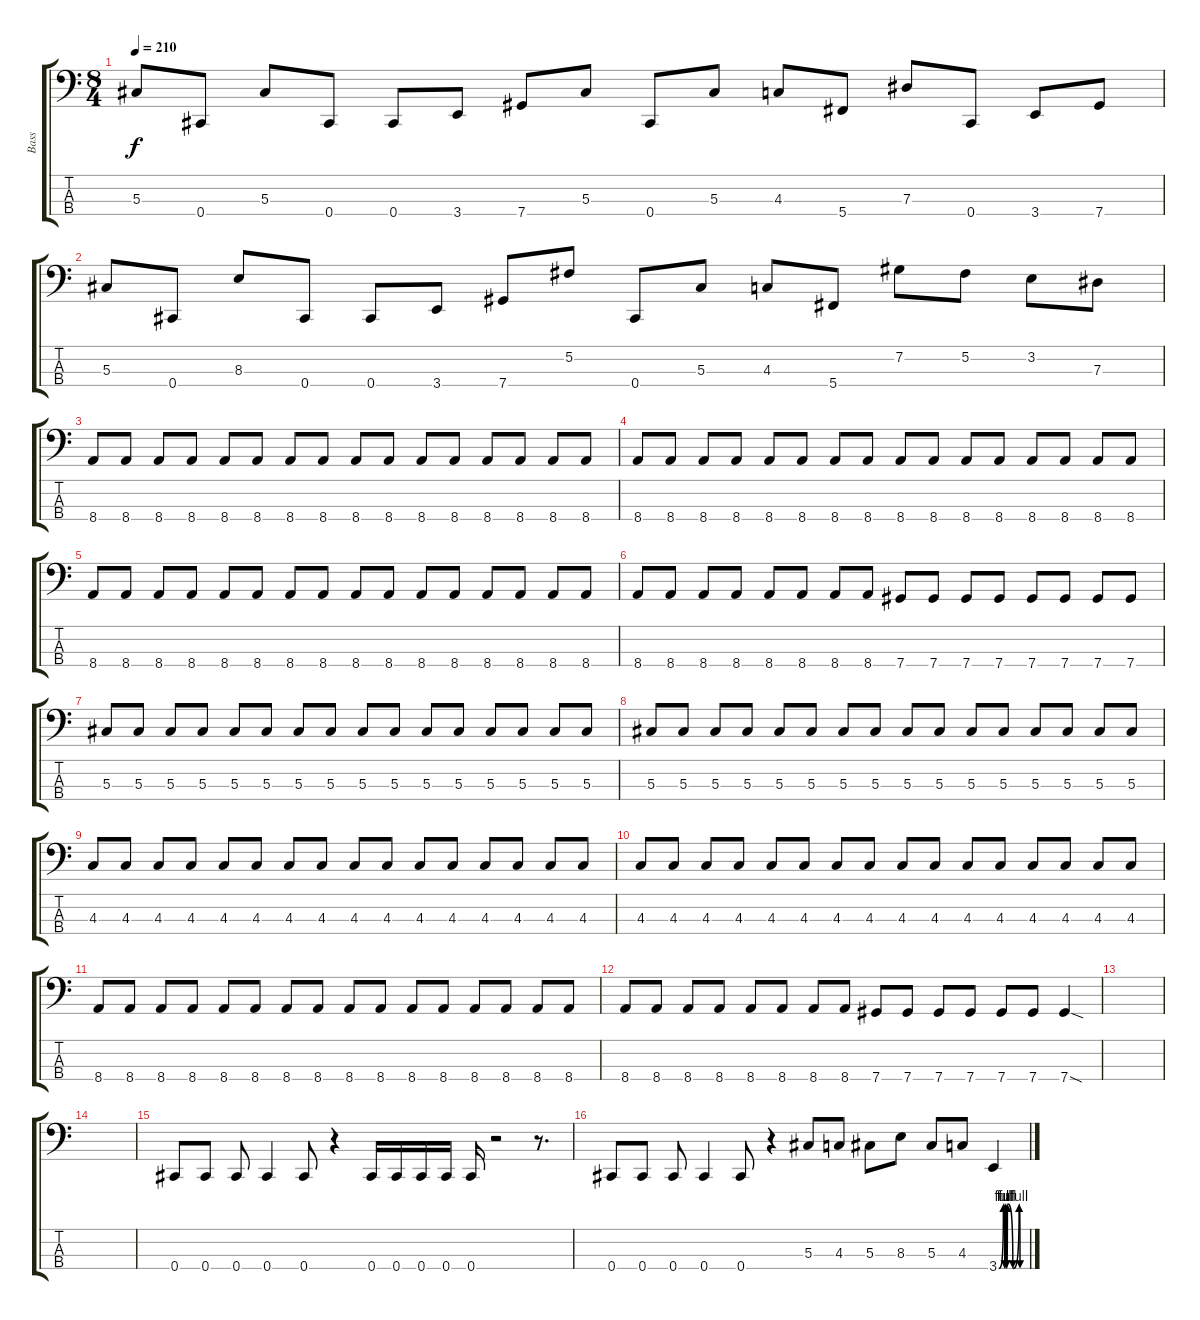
\track ("Bass" "Bass") {instrument electricbassfinger}
\staff {score tabs}
\tuning (Gb2 Db2 Ab1 Db1) {hide}
\ts (8 4)
\tempo 210
\clef f4
\ks c
5.3.8{dy f} 0.4.8 5.3.8 0.4.8 0.4.8 3.4.8 7.4.8 5.3.8 0.4.8 5.3.8 4.3.8 5.4.8 7.3.8 0.4.8 3.4.8 7.4.8 |
5.3.8 0.4.8 8.3.8 0.4.8 0.4.8 3.4.8 7.4.8 5.2.8 0.4.8 5.3.8 4.3.8 5.4.8 7.2.8 5.2.8 3.2.8 7.3.8 |
8.4.8 8.4.8 8.4.8 8.4.8 8.4.8 8.4.8 8.4.8 8.4.8 8.4.8 8.4.8 8.4.8 8.4.8 8.4.8 8.4.8 8.4.8 8.4.8 |
8.4.8 8.4.8 8.4.8 8.4.8 8.4.8 8.4.8 8.4.8 8.4.8 8.4.8 8.4.8 8.4.8 8.4.8 8.4.8 8.4.8 8.4.8 8.4.8 |
8.4.8 8.4.8 8.4.8 8.4.8 8.4.8 8.4.8 8.4.8 8.4.8 8.4.8 8.4.8 8.4.8 8.4.8 8.4.8 8.4.8 8.4.8 8.4.8 |
8.4.8 8.4.8 8.4.8 8.4.8 8.4.8 8.4.8 8.4.8 8.4.8 7.4.8 7.4.8 7.4.8 7.4.8 7.4.8 7.4.8 7.4.8 7.4.8 |
5.3.8 5.3.8 5.3.8 5.3.8 5.3.8 5.3.8 5.3.8 5.3.8 5.3.8 5.3.8 5.3.8 5.3.8 5.3.8 5.3.8 5.3.8 5.3.8 |
5.3.8 5.3.8 5.3.8 5.3.8 5.3.8 5.3.8 5.3.8 5.3.8 5.3.8 5.3.8 5.3.8 5.3.8 5.3.8 5.3.8 5.3.8 5.3.8 |
4.3.8 4.3.8 4.3.8 4.3.8 4.3.8 4.3.8 4.3.8 4.3.8 4.3.8 4.3.8 4.3.8 4.3.8 4.3.8 4.3.8 4.3.8 4.3.8 |
4.3.8 4.3.8 4.3.8 4.3.8 4.3.8 4.3.8 4.3.8 4.3.8 4.3.8 4.3.8 4.3.8 4.3.8 4.3.8 4.3.8 4.3.8 4.3.8 |
8.4.8 8.4.8 8.4.8 8.4.8 8.4.8 8.4.8 8.4.8 8.4.8 8.4.8 8.4.8 8.4.8 8.4.8 8.4.8 8.4.8 8.4.8 8.4.8 |
8.4.8 8.4.8 8.4.8 8.4.8 8.4.8 8.4.8 8.4.8 8.4.8 7.4.8 7.4.8 7.4.8 7.4.8 7.4.8 7.4.8 7.4{sod}.4 |
|
|
0.4.8 0.4.8 0.4.8 0.4.4 0.4.8 r.4 0.4.16 0.4.16 0.4.16 0.4.16 0.4.16 r.2 r.8{d} |
0.4.8 0.4.8 0.4.8 0.4.4 0.4.8 r.4 5.3.8 4.3.8 5.3.8 8.3.8 5.3.8 4.3.8 3.4{be (custom 0 0 10 4 13 0 15 4 17 0 19 4 31 0 45 4 47 0 49 0 58 0 60 0)}.4
